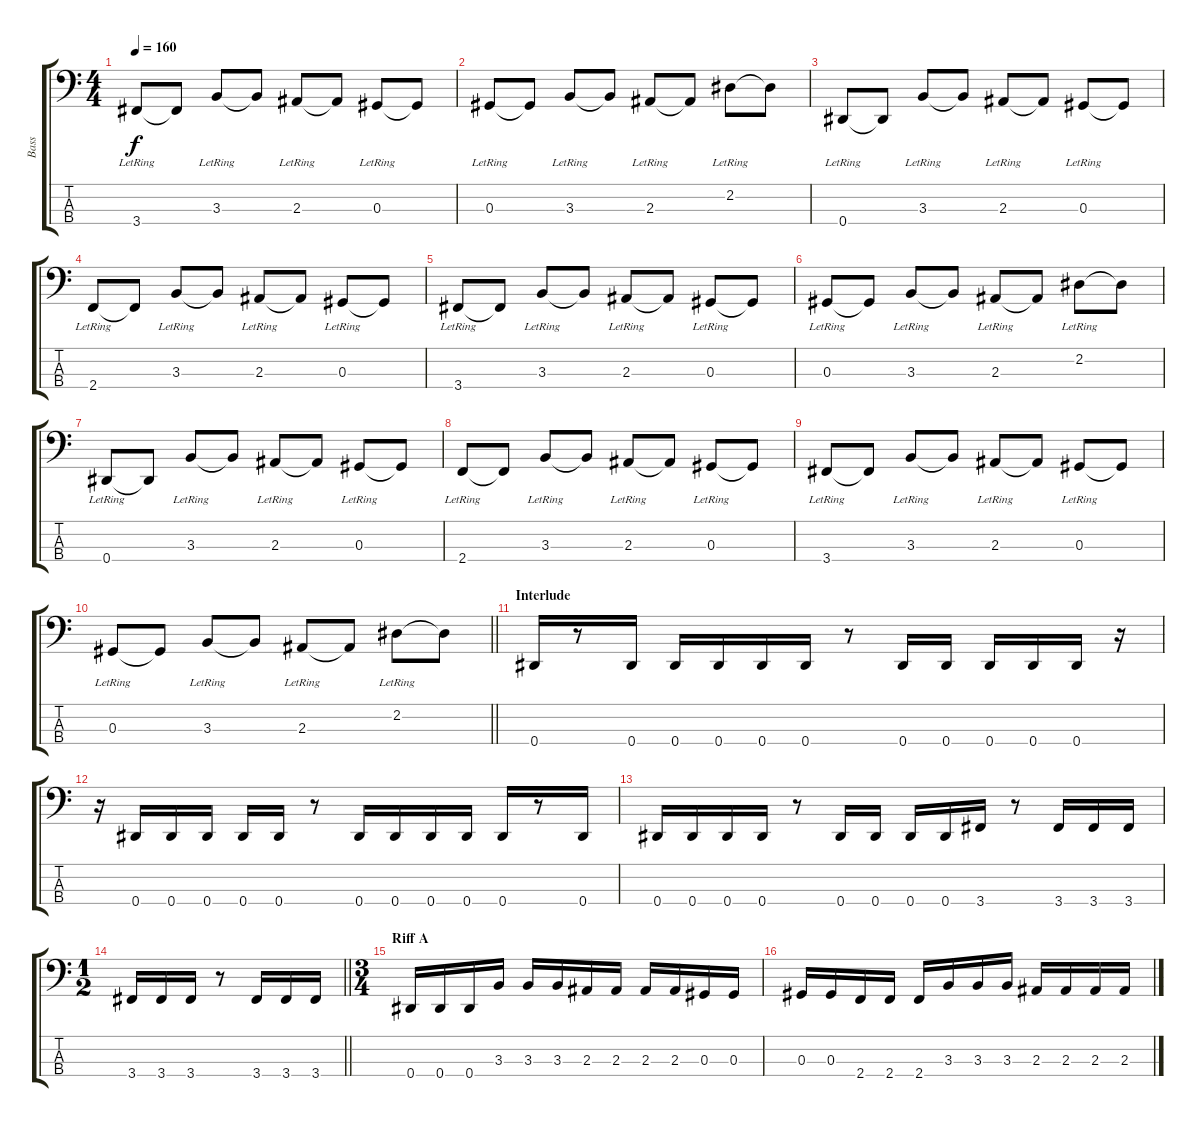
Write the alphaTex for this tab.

\track ("Bass" "Bass") {instrument electricbassfinger}
\staff {score tabs}
\tuning (Gb2 Db2 Ab1 Eb1) {hide}
\ts (4 4)
\tempo 160
\clef f4
\ks c
3.4{lr}.8{dy f} 3.4{t}.8 3.3{lr}.8 3.3{t}.8 2.3{lr}.8 2.3{t}.8 0.3{lr}.8 0.3{t}.8 |
0.3{lr}.8 0.3{t}.8 3.3{lr}.8 3.3{t}.8 2.3{lr}.8 2.3{t}.8 2.2{lr}.8 2.2{t}.8 |
0.4{lr}.8 0.4{t}.8 3.3{lr}.8 3.3{t}.8 2.3{lr}.8 2.3{t}.8 0.3{lr}.8 0.3{t}.8 |
2.4{lr}.8 2.4{t}.8 3.3{lr}.8 3.3{t}.8 2.3{lr}.8 2.3{t}.8 0.3{lr}.8 0.3{t}.8 |
3.4{lr}.8 3.4{t}.8 3.3{lr}.8 3.3{t}.8 2.3{lr}.8 2.3{t}.8 0.3{lr}.8 0.3{t}.8 |
0.3{lr}.8 0.3{t}.8 3.3{lr}.8 3.3{t}.8 2.3{lr}.8 2.3{t}.8 2.2{lr}.8 2.2{t}.8 |
0.4{lr}.8 0.4{t}.8 3.3{lr}.8 3.3{t}.8 2.3{lr}.8 2.3{t}.8 0.3{lr}.8 0.3{t}.8 |
2.4{lr}.8 2.4{t}.8 3.3{lr}.8 3.3{t}.8 2.3{lr}.8 2.3{t}.8 0.3{lr}.8 0.3{t}.8 |
3.4{lr}.8 3.4{t}.8 3.3{lr}.8 3.3{t}.8 2.3{lr}.8 2.3{t}.8 0.3{lr}.8 0.3{t}.8 |
\barLineRight lightlight
0.3{lr}.8 0.3{t}.8 3.3{lr}.8 3.3{t}.8 2.3{lr}.8 2.3{t}.8 2.2{lr}.8 2.2{t}.8 |
\section ("" "Interlude")
0.4.16 r.8 0.4.16 0.4.16 0.4.16 0.4.16 0.4.16 r.8 0.4.16 0.4.16 0.4.16 0.4.16 0.4.16 r.16 |
r.16 0.4.16 0.4.16 0.4.16 0.4.16 0.4.16 r.8 0.4.16 0.4.16 0.4.16 0.4.16 0.4.16 r.8 0.4.16 |
0.4.16 0.4.16 0.4.16 0.4.16 r.8 0.4.16 0.4.16 0.4.16 0.4.16 3.4.16 r.8 3.4.16 3.4.16 3.4.16 |
\ts (1 2)
\barLineRight lightlight
3.4.16 3.4.16 3.4.16 r.8 3.4.16 3.4.16 3.4.16 |
\ts (3 4)
\section ("" "Riff A")
0.4.16 0.4.16 0.4.16 3.3.16 3.3.16 3.3.16 2.3.16 2.3.16 2.3.16 2.3.16 0.3.16 0.3.16 |
0.3.16 0.3.16 2.4.16 2.4.16 2.4.16 3.3.16 3.3.16 3.3.16 2.3.16 2.3.16 2.3.16 2.3.16
